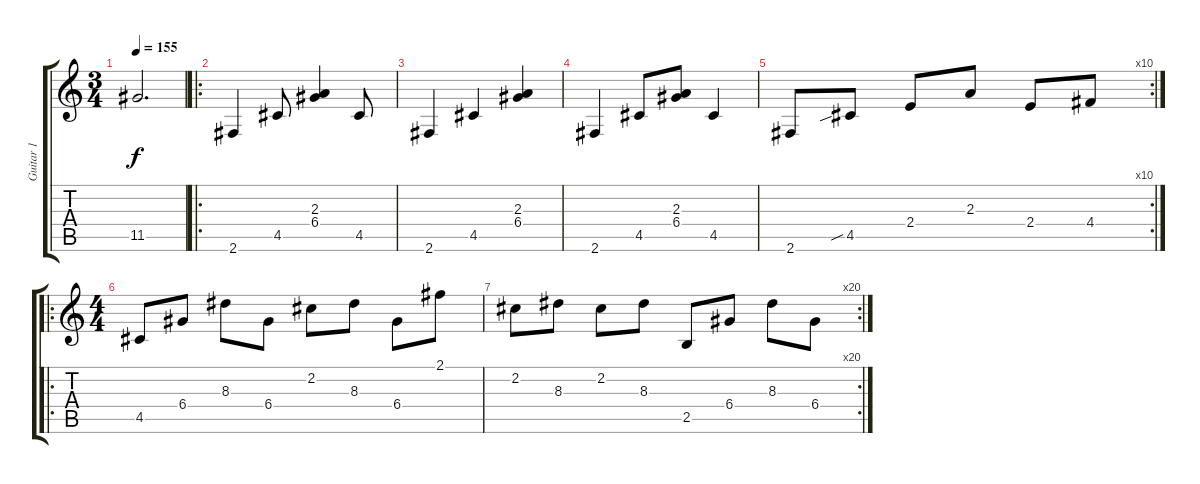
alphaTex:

\track ("Guitar 1" "Guitar 1") {instrument electricguitarjazz}
\staff {score tabs}
\tuning (E4 B3 G3 D3 A2 E2) {hide}
\ts (3 4)
\tempo 155
\clef g2
\ks c
11.5.2{d dy f} |
\ro
2.6.4 4.5.8 (2.3 6.4).4 4.5.8 |
2.6.4 4.5.4 (2.3 6.4).4 |
2.6.4 4.5.8 (2.3 6.4).8 4.5.4 |
\rc 10
2.6.8 4.5{sib}.8 2.4.8 2.3.8 2.4.8 4.4.8 |
\ro
\ts (4 4)
4.5.8 6.4.8 8.3.8 6.4.8 2.2.8 8.3.8 6.4.8 2.1.8 |
\rc 20
2.2.8 8.3.8 2.2.8 8.3.8 2.5.8 6.4.8 8.3.8 6.4.8
